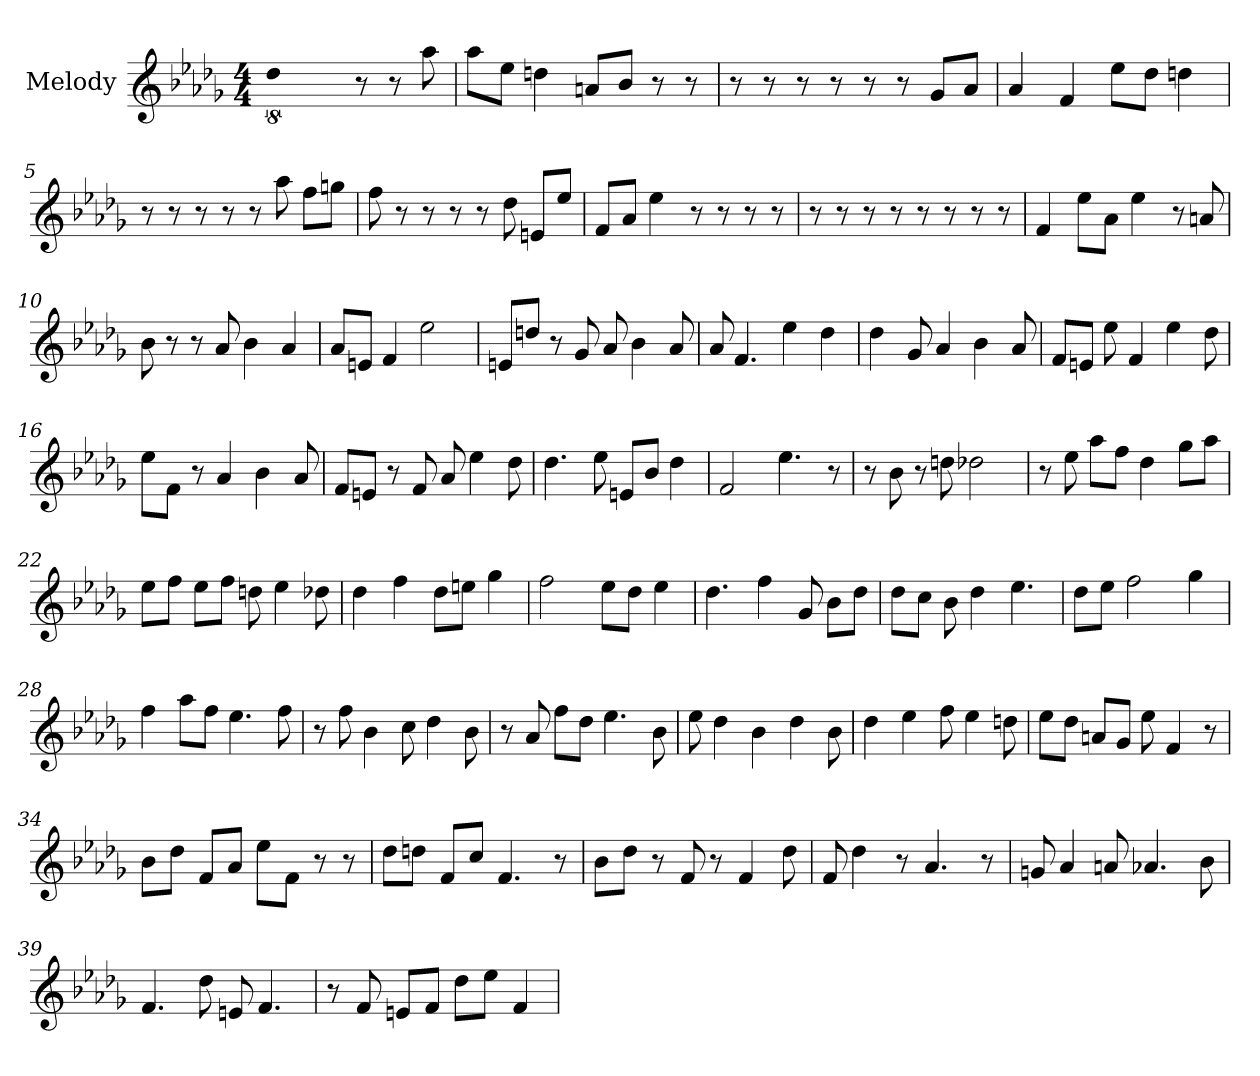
**kern
*part1
*staff1
*I"Melody
*clefG2
*k[b-e-a-d-g-]
*D-:
*M4/4
*MM99
=1
!LO:N:vis=2
8%5dd-
8r
8r
8aa-
=2
8aa-\L
8ee-\J
4dd
8a/L
8b-/J
8r
8r
=3
8r
8r
8r
8r
8r
8r
8g-/L
8a-/J
=4
4a-
4f
8ee-\L
8dd-\J
4dd
=5
8r
8r
8r
8r
8r
8aa-
8ff\L
8gg\J
=6
8ff
8r
8r
8r
8r
8dd-
8e/L
8ee-/J
=7
8f/L
8a-/J
4ee-
8r
8r
8r
8r
=8
8r
8r
8r
8r
8r
8r
8r
8r
=9
4f
8ee-\L
8a-\J
4ee-
8r
8a
=10
8b-
8r
8r
8a-
4b-
4a-
=11
8a-/L
8e/J
4f
2ee-
=12
8e/L
8dd/J
8r
8g-
8a-
4b-
8a-
=13
8a-
4.f
4ee-
4dd-
=14
4dd-
8g-
4a-
4b-
8a-
=15
8f/L
8e/J
8ee-
4f
4ee-
8dd-
=16
8ee-\L
8f\J
8r
4a-
4b-
8a-
=17
8f/L
8e/J
8r
8f
8a-
4ee-
8dd-
=18
4.dd-
8ee-
8e/L
8b-/J
4dd-
=19
2f
4.ee-
8r
=20
8r
8b-
8r
8dd
2dd-
=21
8r
8ee-
8aa-\L
8ff\J
4dd-
8gg-\L
8aa-\J
=22
8ee-\L
8ff\J
8ee-\L
8ff\J
8dd
4ee-
8dd-
=23
4dd-
4ff
8dd-\L
8ee\J
4gg-
=24
2ff
8ee-\L
8dd-\J
4ee-
=25
4.dd-
4ff
8g-
8b-\L
8dd-\J
=26
8dd-\L
8cc\J
8b-
4dd-
4.ee-
=27
8dd-\L
8ee-\J
2ff
4gg-
=28
4ff
8aa-\L
8ff\J
4.ee-
8ff
=29
8r
8ff
4b-
8cc
4dd-
8b-
=30
8r
8a-
8ff\L
8dd-\J
4.ee-
8b-
=31
8ee-
4dd-
4b-
4dd-
8b-
=32
4dd-
4ee-
8ff
4ee-
8dd
=33
8ee-\L
8dd-\J
8a/L
8g-/J
8ee-
4f
8r
=34
8b-\L
8dd-\J
8f/L
8a-/J
8ee-\L
8f\J
8r
8r
=35
8dd-\L
8dd\J
8f/L
8cc/J
4.f
8r
=36
8b-\L
8dd-\J
8r
8f
8r
4f
8dd-
=37
8f
4dd-
8r
4.a-
8r
=38
8g
4a-
8a
4.a-
8b-
=39
4.f
8dd-
8e
4.f
=40
8r
8f
8e/L
8f/J
8dd-\L
8ee-\J
4f
=
*-
